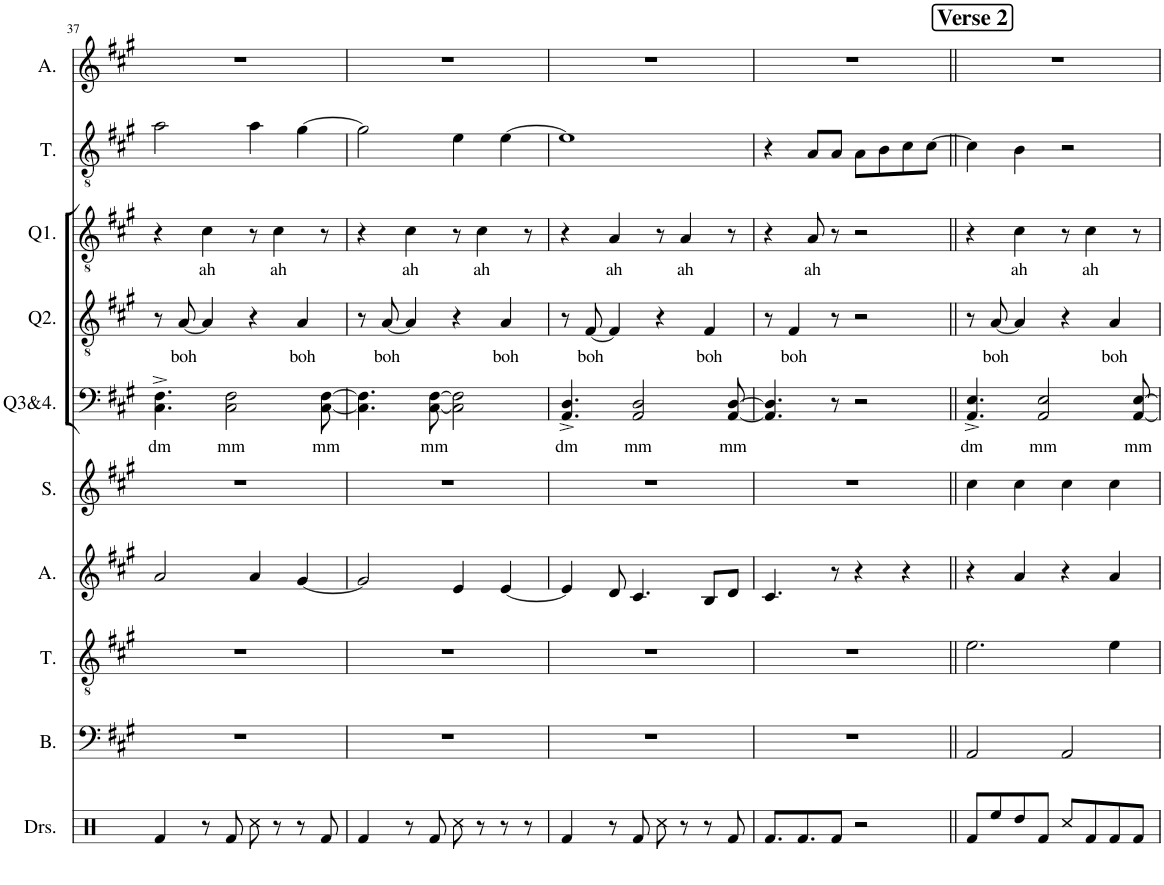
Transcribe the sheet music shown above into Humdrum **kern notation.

**kern	**kern	**kern	**kern	**kern	**kern	**text	**kern	**text	**kern	**text	**kern	**kern
*part10	*part9	*part8	*part7	*part6	*part5	*part5	*part4	*part4	*part3	*part3	*part2	*part1
*staff10	*staff9	*staff8	*staff7	*staff6	*staff5	*staff5	*staff4	*staff4	*staff3	*staff3	*staff2	*staff1
*I"Drumset	*I"Bass	*I"Tenor	*I"Alto	*I"Soprano	*I"Quartet 3&amp;4	*	*I"Quartet 2	*	*I"Quartet 1	*	*I"Tenor	*I"Alto
*I'Drs.	*I'B.	*I'T.	*I'A.	*I'S.	*I'Q3&amp;4.	*	*I'Q2.	*	*I'Q1.	*	*I'T.	*I'A.
!!LO:PB:g=z
*clefX	*clefF4	*clefGv2	*clefG2	*clefG2	*clefF4	*	*clefGv2	*	*clefGv2	*	*clefGv2	*clefG2
*k[]	*k[f#c#g#]	*k[f#c#g#]	*k[f#c#g#]	*k[f#c#g#]	*k[f#c#g#]	*	*k[f#c#g#]	*	*k[f#c#g#]	*	*k[f#c#g#]	*k[f#c#g#]
*M4/4	*M4/4	*M4/4	*M4/4	*M4/4	*M4/4	*	*M4/4	*	*M4/4	*	*M4/4	*M4/4
=37	=37	=37	=37	=37	=37	=37	=37	=37	=37	=37	=37	=37
!	!	!	!	!	!	!LO:LY:b	!	!	!	!	!	!
4Rf/	1r	1r	2a/	1r	4.C#\^ 4.F#\^	dm	8r	.	4r	.	2a\	1r
!	!	!	!	!	!	!	!	!LO:LY:b	!	!	!	!
.	.	.	.	.	.	.	[8A/	boh	.	.	.	.
!	!	!	!	!	!	!	!	!	!	!LO:LY:b	!	!
8r	.	.	.	.	.	.	4A/]	.	4c#\	ah	.	.
!	!	!	!	!	!	!LO:LY:b	!	!	!	!	!	!
8Rf/	.	.	.	.	2C#\ 2F#\	mm	.	.	.	.	.	.
8Rcc\	.	.	4a/	.	.	.	4r	.	8r	.	4a\	.
!	!	!	!	!	!	!	!	!	!	!LO:LY:b	!	!
8r	.	.	.	.	.	.	.	.	4c#\	ah	.	.
!	!	!	!	!	!	!	!	!LO:LY:b	!	!	!	!
8r	.	.	[4g#/	.	.	.	4A/	boh	.	.	[4g#\	.
!	!	!	!	!	!	!LO:LY:b	!	!	!	!	!	!
8Rf/	.	.	.	.	[8C#\ [8F#\	mm	.	.	8r	.	.	.
=38	=38	=38	=38	=38	=38	=38	=38	=38	=38	=38	=38	=38
4Rf/	1r	1r	2g#/]	1r	4.C#\] 4.F#\]	.	8r	.	4r	.	2g#\]	1r
!	!	!	!	!	!	!	!	!LO:LY:b	!	!	!	!
.	.	.	.	.	.	.	[8A/	boh	.	.	.	.
!	!	!	!	!	!	!	!	!	!	!LO:LY:b	!	!
8r	.	.	.	.	.	.	4A/]	.	4c#\	ah	.	.
!	!	!	!	!	!	!LO:LY:b	!	!	!	!	!	!
8Rf/	.	.	.	.	[8C#\ [8F#\	mm	.	.	.	.	.	.
8Rcc\	.	.	4e/	.	2C#\] 2F#\]	.	4r	.	8r	.	4e\	.
!	!	!	!	!	!	!	!	!	!	!LO:LY:b	!	!
8r	.	.	.	.	.	.	.	.	4c#\	ah	.	.
!	!	!	!	!	!	!	!	!LO:LY:b	!	!	!	!
8r	.	.	[4e/	.	.	.	4A/	boh	.	.	[4e\	.
8r	.	.	.	.	.	.	.	.	8r	.	.	.
=39	=39	=39	=39	=39	=39	=39	=39	=39	=39	=39	=39	=39
!	!	!	!	!	!	!LO:LY:b	!	!	!	!	!	!
4Rf/	1r	1r	4e/]	1r	4.AA/^ 4.D/^	dm	8r	.	4r	.	1e]	1r
!	!	!	!	!	!	!	!	!LO:LY:b	!	!	!	!
.	.	.	.	.	.	.	[8F#/	boh	.	.	.	.
!	!	!	!	!	!	!	!	!	!	!LO:LY:b	!	!
8r	.	.	8d/	.	.	.	4F#/]	.	4A/	ah	.	.
!	!	!	!	!	!	!LO:LY:b	!	!	!	!	!	!
8Rf/	.	.	4.c#/	.	2AA/ 2D/	mm	.	.	.	.	.	.
8Rcc\	.	.	.	.	.	.	4r	.	8r	.	.	.
!	!	!	!	!	!	!	!	!	!	!LO:LY:b	!	!
8r	.	.	.	.	.	.	.	.	4A/	ah	.	.
!	!	!	!	!	!	!	!	!LO:LY:b	!	!	!	!
8r	.	.	8B/L	.	.	.	4F#/	boh	.	.	.	.
!	!	!	!	!	!	!LO:LY:b	!	!	!	!	!	!
8Rf/	.	.	8d/J	.	[8AA/ [8D/	mm	.	.	8r	.	.	.
=40	=40	=40	=40	=40	=40	=40	=40	=40	=40	=40	=40	=40
8.Rf/L	1r	1r	4.c#/	1r	4.AA/] 4.D/]	.	8r	.	4r	.	4r	1r
!	!	!	!	!	!	!	!	!LO:LY:b	!	!	!	!
.	.	.	.	.	.	.	4F#/	boh	.	.	.	.
8.Rf/	.	.	.	.	.	.	.	.	.	.	.	.
!	!	!	!	!	!	!	!	!	!	!LO:LY:b	!	!
.	.	.	.	.	.	.	.	.	8A/	ah	8A/L	.
8Rf/J	.	.	8r	.	8r	.	8r	.	8r	.	8A/J	.
2r	.	.	4r	.	2r	.	2r	.	2r	.	8A\L	.
.	.	.	.	.	.	.	.	.	.	.	8B\	.
.	.	.	4r	.	.	.	.	.	.	.	8c#\	.
.	.	.	.	.	.	.	.	.	.	.	[8c#\J	.
!!LO:REH:place=s1:a:B:cj:fs=14:t=Verse 2
=41||	=41||	=41||	=41||	=41||	=41||	=41||	=41||	=41||	=41||	=41||	=41||	=41||
!	!	!	!	!	!	!LO:LY:b	!	!	!	!	!	!
8Rf/L	2AA/	2.e\	4r	4cc#\	4.AA/^ 4.E/^	dm	8r	.	4r	.	4c#\]	1r
!	!	!	!	!	!	!	!	!LO:LY:b	!	!	!	!
8Ree/	.	.	.	.	.	.	[8A/	boh	.	.	.	.
!	!	!	!	!	!	!	!	!	!	!LO:LY:b	!	!
8Rdd/	.	.	4a/	4cc#\	.	.	4A/]	.	4c#\	ah	4B\	.
!	!	!	!	!	!	!LO:LY:b	!	!	!	!	!	!
8Rf/J	.	.	.	.	2AA/ 2E/	mm	.	.	.	.	.	.
8Rcc/L	2AA/	.	4r	4cc#\	.	.	4r	.	8r	.	2r	.
!	!	!	!	!	!	!	!	!	!	!LO:LY:b	!	!
8Rf/	.	.	.	.	.	.	.	.	4c#\	ah	.	.
!	!	!	!	!	!	!	!	!LO:LY:b	!	!	!	!
8Rf/	.	4e\	4a/	4cc#\	.	.	4A/	boh	.	.	.	.
!	!	!	!	!	!	!LO:LY:b	!	!	!	!	!	!
8Rf/J	.	.	.	.	[8AA/ [8E/	mm	.	.	8r	.	.	.
=	=	=	=	=	=	=	=	=	=	=	=	=
*-	*-	*-	*-	*-	*-	*-	*-	*-	*-	*-	*-	*-
